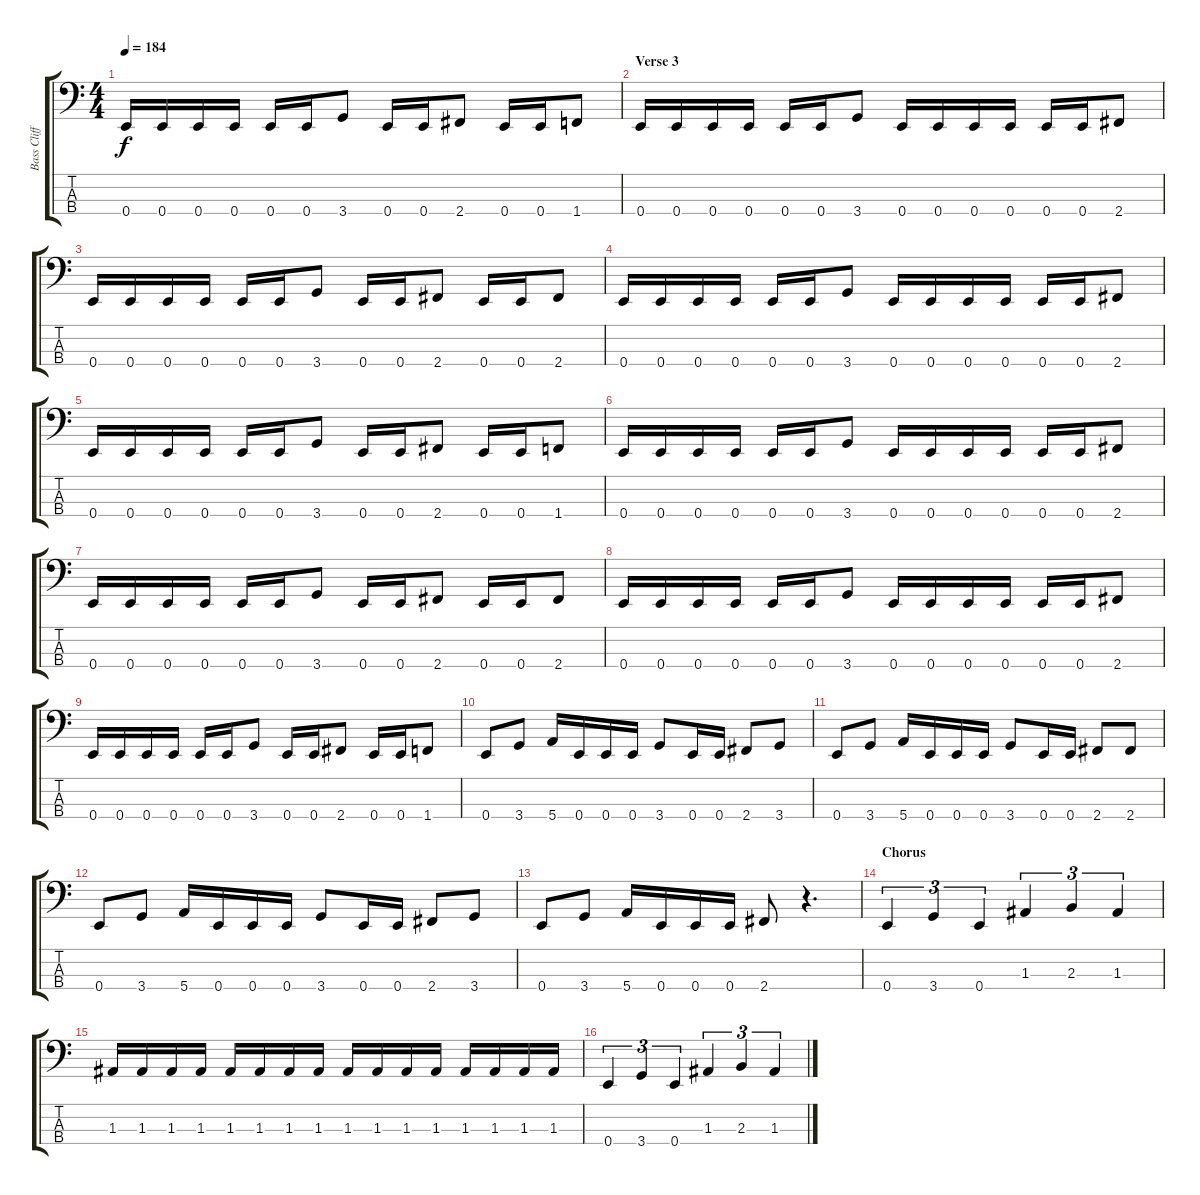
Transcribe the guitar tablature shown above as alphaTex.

\track ("Bass Cliff" "Bass Cliff") {instrument electricbassfinger}
\staff {score tabs}
\tuning (G2 D2 A1 E1) {hide}
\ts (4 4)
\tempo 184
\clef f4
\ks c
0.4.16{dy f} 0.4.16 0.4.16 0.4.16 0.4.16 0.4.16 3.4.8 0.4.16 0.4.16 2.4.8 0.4.16 0.4.16 1.4.8 |
\section ("" "Verse 3")
0.4.16 0.4.16 0.4.16 0.4.16 0.4.16 0.4.16 3.4.8 0.4.16 0.4.16 0.4.16 0.4.16 0.4.16 0.4.16 2.4.8 |
0.4.16 0.4.16 0.4.16 0.4.16 0.4.16 0.4.16 3.4.8 0.4.16 0.4.16 2.4.8 0.4.16 0.4.16 2.4.8 |
0.4.16 0.4.16 0.4.16 0.4.16 0.4.16 0.4.16 3.4.8 0.4.16 0.4.16 0.4.16 0.4.16 0.4.16 0.4.16 2.4.8 |
0.4.16 0.4.16 0.4.16 0.4.16 0.4.16 0.4.16 3.4.8 0.4.16 0.4.16 2.4.8 0.4.16 0.4.16 1.4.8 |
0.4.16 0.4.16 0.4.16 0.4.16 0.4.16 0.4.16 3.4.8 0.4.16 0.4.16 0.4.16 0.4.16 0.4.16 0.4.16 2.4.8 |
0.4.16 0.4.16 0.4.16 0.4.16 0.4.16 0.4.16 3.4.8 0.4.16 0.4.16 2.4.8 0.4.16 0.4.16 2.4.8 |
0.4.16 0.4.16 0.4.16 0.4.16 0.4.16 0.4.16 3.4.8 0.4.16 0.4.16 0.4.16 0.4.16 0.4.16 0.4.16 2.4.8 |
0.4.16 0.4.16 0.4.16 0.4.16 0.4.16 0.4.16 3.4.8 0.4.16 0.4.16 2.4.8 0.4.16 0.4.16 1.4.8 |
0.4.8 3.4.8 5.4.16 0.4.16 0.4.16 0.4.16 3.4.8 0.4.16 0.4.16 2.4.8 3.4.8 |
0.4.8 3.4.8 5.4.16 0.4.16 0.4.16 0.4.16 3.4.8 0.4.16 0.4.16 2.4.8 2.4.8 |
0.4.8 3.4.8 5.4.16 0.4.16 0.4.16 0.4.16 3.4.8 0.4.16 0.4.16 2.4.8 3.4.8 |
0.4.8 3.4.8 5.4.16 0.4.16 0.4.16 0.4.16 2.4.8 r.4{d} |
\section ("" "Chorus")
0.4.4{tu (3 2)} 3.4.4{tu (3 2)} 0.4.4{tu (3 2)} 1.3.4{tu (3 2)} 2.3.4{tu (3 2)} 1.3.4{tu (3 2)} |
1.3.16 1.3.16 1.3.16 1.3.16 1.3.16 1.3.16 1.3.16 1.3.16 1.3.16 1.3.16 1.3.16 1.3.16 1.3.16 1.3.16 1.3.16 1.3.16 |
0.4.4{tu (3 2)} 3.4.4{tu (3 2)} 0.4.4{tu (3 2)} 1.3.4{tu (3 2)} 2.3.4{tu (3 2)} 1.3.4{tu (3 2)}
